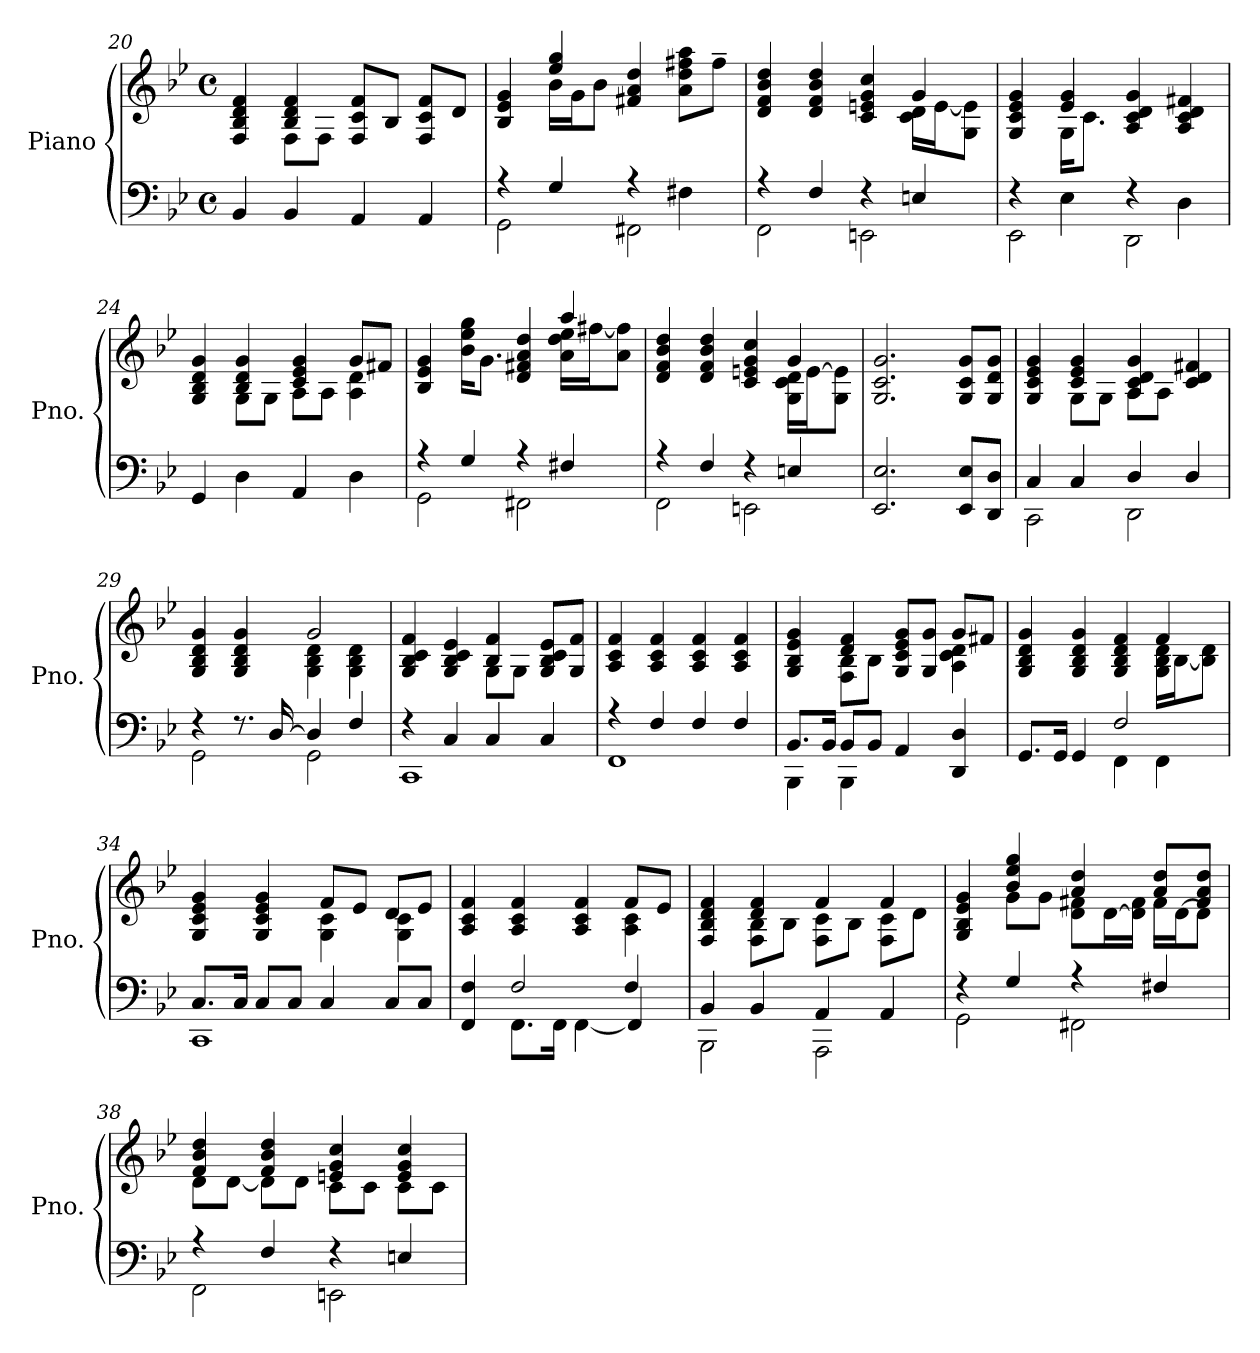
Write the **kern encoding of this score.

**kern	**kern
*part1	*part1
*staff2	*staff1
*I"Piano	*
*I'Pno.	*
*clefF4	*clefG2
*k[b-e-]	*k[b-e-]
*M4/4	*M4/4
*met(c)	*met(c)
=20	=20
*	*^
4BB-/	4F/ 4B-/ 4d/ 4f/	4ryy
4BB-/	4B-/ 4d/ 4f/	8F\L
.	.	8F\J
4AA/	8F/ 8c/ 8f/L	2ryy
.	8B-/J	.
4AA/	8F/ 8c/ 8f/L	.
.	8d/J	.
=21	=21	=21
*^	*	*
4r	2GG\	4B-/ 4e-/ 4g/	4ryy
4G/	.	4ee-/ 4gg/	16b-\LL
.	.	.	16g\J
.	.	.	8b-\J
4r	2FF#X\	4f#X/ 4a/ 4dd/	2ryy
4F#X\	.	8a\ 8dd\ 8ff#X\ 8aa\L	.
.	.	8ff#~\J	.
!!LO:PB:g=z	!!
=22	=22	=22	=22
4r	2FF\	4d/ 4f/ 4b-/ 4dd/	2.ryy
4F/	.	4d/ 4f/ 4b-/ 4dd/	.
4r	2EEn\	4c/ 4en/ 4g/ 4cc/	.
4En/	.	4g/	16c\ 16d\LL
.	.	.	[16e\J
.	.	.	8G\ 8e\]J
=23	=23	=23	=23
4r	2EE-\	4G/ 4c/ 4e-/ 4g/	4ryy
4E-\	.	4e-/ 4g/	16G\KL
.	.	.	8.c\J
4r	2DD\	4A/ 4c/ 4d/ 4g/	2ryy
4D\	.	4A/ 4c/ 4d/ 4f#X/	.
*v	*v	*	*
=24	=24	=24
4GG/	4G/ 4B-/ 4d/ 4g/	4ryy
4D\	4B-/ 4d/ 4g/	8G\L
.	.	8G\J
4AA/	4c/ 4e-/ 4g/	8A\L
.	.	8A\J
4D\	8g/L	4A\ 4d\
.	8f#X/J	.
=25	=25	=25
*^	*	*
4r	2GG\	4B-/ 4e-/ 4g/	2.ryy
4G/	.	16b-\ 16ee-\ 16gg\KL	.
.	.	8.g\J	.
4r	2FF#X\	4d/ 4f#X/ 4a/ 4dd/	.
4F#X/	.	4aa/	16a\ 16dd\ 16ee-\LL
.	.	.	[16ff#X\J
.	.	.	8a\ 8ff#\]J
!!LO:LB:g=z	!!
=26	=26	=26	=26
4r	2FF\	4d/ 4f/ 4b-/ 4dd/	2.ryy
4F/	.	4d/ 4f/ 4b-/ 4dd/	.
4r	2EEn\	4c/ 4en/ 4g/ 4cc/	.
4En/	.	16G\ 16c\ 16d\LL	4g/
.	.	[16e\J	.
.	.	8G\ 8e\]J	.
*v	*v	*	*
*	*v	*v
=27	=27
2.EE-/ 2.E-/	2.G/ 2.c/ 2.g/
8EE-/ 8E-/L	8G/ 8c/ 8g/L
8DD/ 8D/J	8G/ 8d/ 8g/J
=28	=28
*^	*^
4C/	2CC\	4G/ 4c/ 4e-/ 4g/	4ryy
4C/	.	4c/ 4e-/ 4g/	8G\L
.	.	.	8G\J
4D/	2DD\	4A/ 4c/ 4d/ 4g/	8A\L
.	.	.	8A\J
4D/	.	4c/ 4d/ 4f#X/	4ryy
=29	=29	=29	=29
4r	2GG\	4G/ 4B-/ 4d/ 4g/	2ryy
8.r	.	4G/ 4B-/ 4d/ 4g/	.
[16D/	.	.	.
4D/]	2GG\	2g/	4G\ 4B-\ 4d\
4F/	.	.	4G\ 4B-\ 4d\
=30	=30	=30	=30
4r	1CC	4G/ 4B-/ 4c/ 4f/	2ryy
4C/	.	4G/ 4B-/ 4c/ 4e-/	.
4C/	.	4B-/ 4f/	8G\L
.	.	.	8G\J
4C/	.	8G/ 8B-/ 8c/ 8e-/L	4ryy
.	.	8G/ 8f/J	.
*	*	*v	*v
!!LO:LB:g=z
=31	=31	=31
4r	1FF	4A/ 4c/ 4f/
4F/	.	4A/ 4c/ 4f/
4F/	.	4A/ 4c/ 4f/
4F/	.	4A/ 4c/ 4f/
=32	=32	=32
*	*	*^
8.BB-/L	4BBB-\	4G/ 4B-/ 4e-/ 4g/	4ryy
16BB-/Jk	.	.	.
8BB-/L	4BBB-\	4d/ 4f/	8F\ 8B-\L
8BB-/J	.	.	8B-\J
4AA/	2ryy	8G/ 8c/ 8e-/ 8g/L	4ryy
.	.	8G/ 8g/J	.
4DD/ 4D/	.	8g/L	4A\ 4c\ 4d\
.	.	8f#X/J	.
=33	=33	=33	=33
8.GG/L	2ryy	4G/ 4B-/ 4d/ 4g/	2.ryy
16GG/Jk	.	.	.
4GG/	.	4G/ 4B-/ 4d/ 4g/	.
2F/	4FF\	4G/ 4B-/ 4d/ 4f/	.
.	4FF\	4f/	16G\ 16B-\ 16d\LL
.	.	.	[16B-\J
.	.	.	8B-\] 8d\J
=34	=34	=34	=34
8.C/L	1CC	4G/ 4c/ 4e-/ 4g/	2ryy
16C/Jk	.	.	.
8C/L	.	4G/ 4c/ 4e-/ 4g/	.
8C/J	.	.	.
4C/	.	8f/L	4G\ 4c\
.	.	8e-/J	.
8C/L	.	8d/L	4G\ 4c\
8C/J	.	8e-/J	.
!!LO:LB:g=z	!!
=35	=35	=35	=35
4FF/ 4F/	4ryy	4A/ 4c/ 4f/	2.ryy
2F/	8.FF\L	4A/ 4c/ 4f/	.
.	16FF\Jk	.	.
.	[4FF\	4A/ 4c/ 4f/	.
4F/	4FF/]	8f/L	4A\ 4c\
.	.	8e-/J	.
=36	=36	=36	=36
4BB-/	2BBB-\	4F/ 4B-/ 4d/ 4f/	4ryy
4BB-/	.	4d/ 4f/	8F\ 8B-\L
.	.	.	8B-\J
4AA/	2AAA\	4f/	8F\ 8c\L
.	.	.	8B-\J
4AA/	.	4f/	8F\ 8c\L
.	.	.	8d\J
=37	=37	=37	=37
4r	2GG\	4G/ 4B-/ 4e-/ 4g/	4ryy
4G/	.	8g\L	4b-/ 4ee-/ 4gg/
.	.	8g\J	.
4r	2FF#X\	8d\ 8f#X\L	4a/ 4dd/
.	.	[16d\L	.
.	.	16d\] 16f#\JJ	.
4F#X/	.	16f#\LL	8a/ 8dd/L
.	.	[16d\J	.
.	.	8d\J]	8f#/ 8a/ 8dd/J
=38	=38	=38	=38
4r	2FF\	4f/ 4b-/ 4dd/	8d\L
.	.	.	[8d\J
4F/	.	4f/ 4b-/ 4dd/	8d\L]
.	.	.	8d\J
4r	2EEn\	4en/ 4g/ 4cc/	8c\L
.	.	.	8c\J
4En/	.	4e/ 4g/ 4cc/	8c\L
.	.	.	8c\J
*v	*v	*	*
*	*v	*v
=	=
*-	*-
